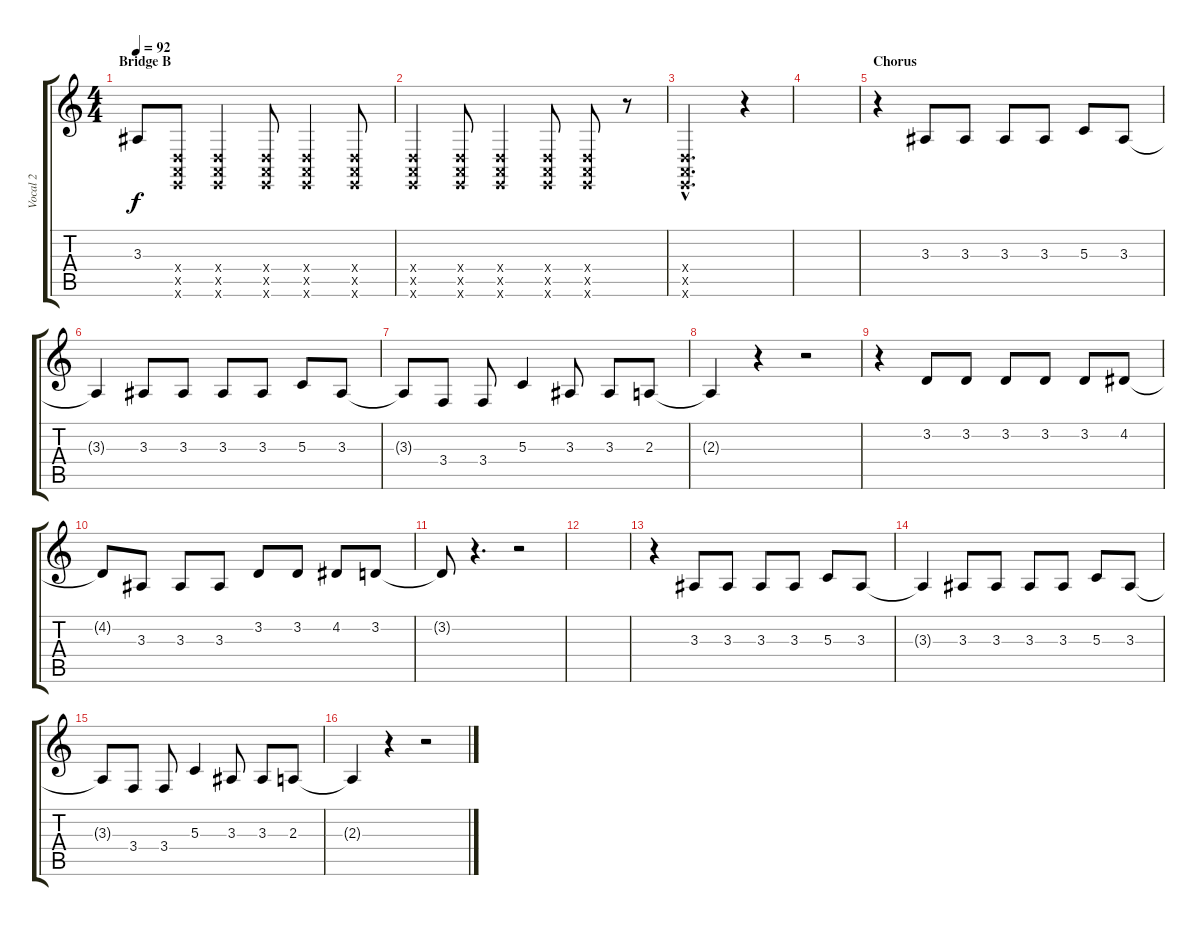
\track ("Vocal 2" "Vocal 2") {instrument sopranosax}
\staff {score tabs}
\tuning (E4 B3 G3 D3 A2 E2) {hide}
\ts (4 4)
\section ("" "Bridge B")
\tempo 92
\clef g2
\ks c
3.3.8{dy f} (0.4{x} 0.5{x} 0.6{x}).8 (0.4{x} 0.5{x} 0.6{x}).4 (0.4{x} 0.5{x} 0.6{x}).8 (0.4{x} 0.5{x} 0.6{x}).4 (0.4{x} 0.5{x} 0.6{x}).8 |
(0.4{x} 0.5{x} 0.6{x}).4 (0.4{x} 0.5{x} 0.6{x}).8 (0.4{x} 0.5{x} 0.6{x}).4 (0.4{x} 0.5{x} 0.6{x}).8 (0.4{x} 0.5{x} 0.6{x}).8 r.8 |
(0.4{hac x} 0.5{hac x} 0.6{hac x}).2{d} r.4 |
|
\section ("" "Chorus")
r.4 3.3.8 3.3.8 3.3.8 3.3.8 5.3.8 3.3.8 |
3.3{t}.4 3.3.8 3.3.8 3.3.8 3.3.8 5.3.8 3.3.8 |
3.3{t}.8 3.4.8 3.4.8 5.3.4 3.3.8 3.3.8 2.3.8 |
2.3{t}.4 r.4 r.2 |
r.4 3.2.8 3.2.8 3.2.8 3.2.8 3.2.8 4.2.8 |
4.2{t}.8 3.3.8 3.3.8 3.3.8 3.2.8 3.2.8 4.2.8 3.2.8 |
3.2{t}.8 r.4{d} r.2 |
|
r.4 3.3.8 3.3.8 3.3.8 3.3.8 5.3.8 3.3.8 |
3.3{t}.4 3.3.8 3.3.8 3.3.8 3.3.8 5.3.8 3.3.8 |
3.3{t}.8 3.4.8 3.4.8 5.3.4 3.3.8 3.3.8 2.3.8 |
2.3{t}.4 r.4 r.2
